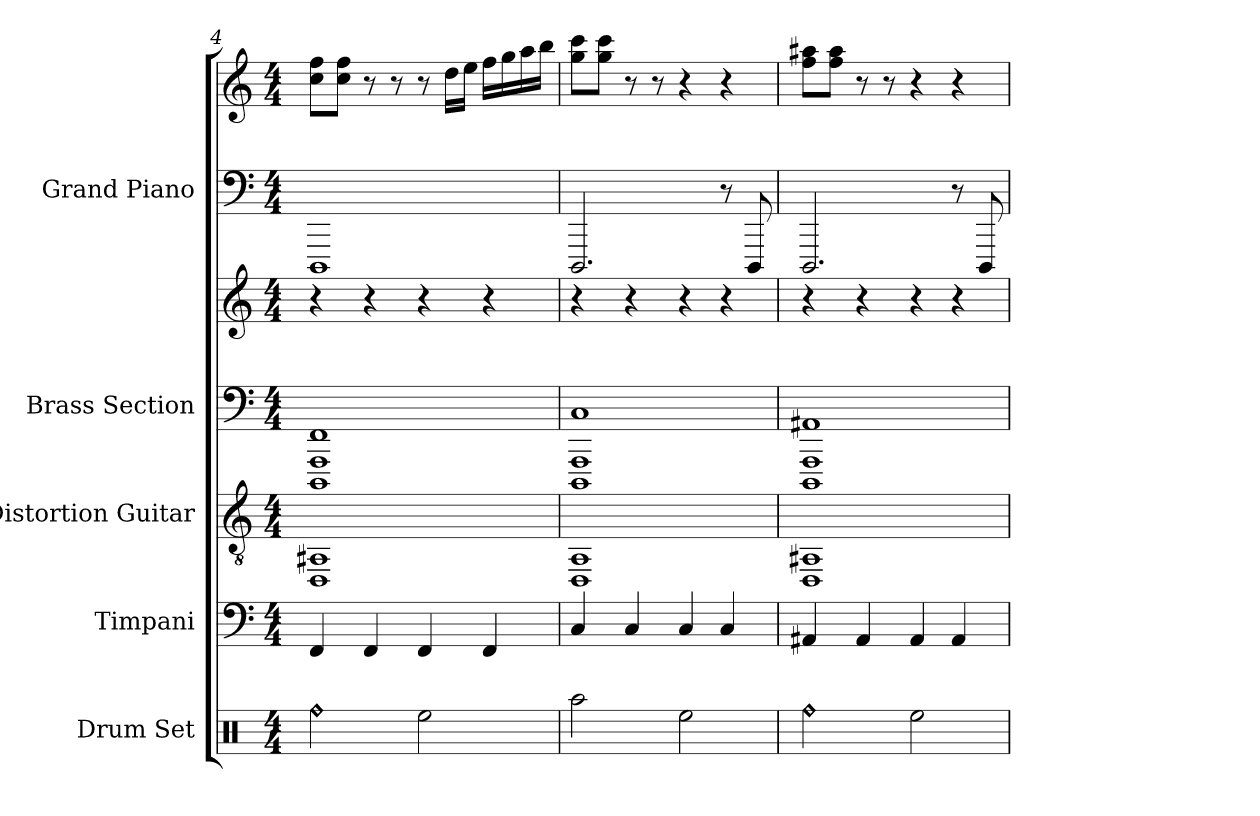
**kern	**kern	**kern	**kern	**kern	**kern	**kern
*part5	*part4	*part3	*part2	*part2	*part1	*part1
*staff7	*staff6	*staff5	*staff4	*staff3	*staff2	*staff1
*I"Drum Set	*I"Timpani	*I"Distortion Guitar	*I"Brass Section	*	*I"Grand Piano	*
*I'Drs.	*I'Timp.	*I'Dist. Guit.	*I'Brs. Se.	*	*I'Pno.	*
*clefX	*clefF4	*clefGv2	*clefF4	*clefG2	*clefF4	*clefG2
*k[]	*k[]	*k[]	*k[]	*k[]	*k[]	*k[]
*M4/4	*M4/4	*M4/4	*M4/4	*M4/4	*M4/4	*M4/4
=4	=4	=4	=4	=4	=4	=4
!LO:N:head=diamond	!	!	!	!	!	!
2Rff	4FF	1AA#X 1DD	1DDD 1AAA 1FF	4r	1DDD	8ff 8ccL
.	.	.	.	.	.	8ff 8ccJ
.	4FF	.	.	4r	.	8r
.	.	.	.	.	.	8r
2Ree	4FF	.	.	4r	.	8r
.	.	.	.	.	.	16ddLL
.	.	.	.	.	.	16eeJJ
.	4FF	.	.	4r	.	16ffLL
.	.	.	.	.	.	16gg
.	.	.	.	.	.	16aa
.	.	.	.	.	.	16bbJJ
=5	=5	=5	=5	=5	=5	=5
2Raa	4C	1DD 1AA	1DDD 1AAA 1C	4r	2.DDD	8ccc 8ggL
.	.	.	.	.	.	8ccc 8ggJ
.	4C	.	.	4r	.	8r
.	.	.	.	.	.	8r
2Ree	4C	.	.	4r	.	4r
.	4C	.	.	4r	8r	4r
.	.	.	.	.	8DDD	.
=6	=6	=6	=6	=6	=6	=6
!LO:N:head=diamond	!	!	!	!	!	!
2Rff	4AA#X	1AA#X 1DD	1DDD 1AAA 1AA#X	4r	2.DDD	8aa#X 8ffL
.	.	.	.	.	.	8aa# 8ffJ
.	4AA#	.	.	4r	.	8r
.	.	.	.	.	.	8r
2Ree	4AA#	.	.	4r	.	4r
.	4AA#	.	.	4r	8r	4r
.	.	.	.	.	8DDD	.
=	=	=	=	=	=	=
*-	*-	*-	*-	*-	*-	*-
